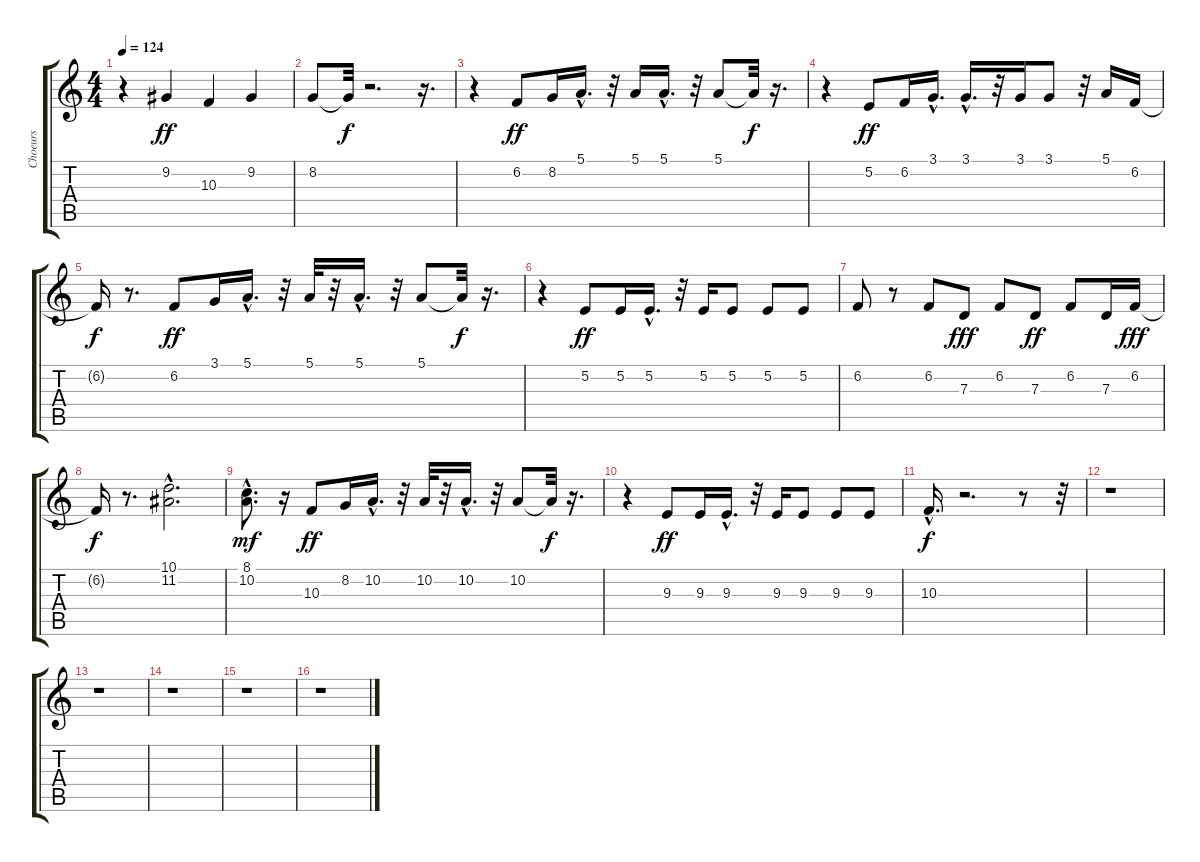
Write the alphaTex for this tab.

\track ("Choeurs" "Choeurs") {instrument choiraahs}
\staff {score tabs}
\tuning (E4 B3 G3 D3 A2 E2) {hide}
\ts (4 4)
\tempo 124
\clef g2
\ks c
r.4{dy f} 9.2.4{dy ff} 10.3.4 9.2.4 |
8.2.8 8.2{t}.32{dy f} r.2{d} r.16{d} |
r.4 6.2.8{dy ff} 8.2.16 5.1{hac}.16{d} r.32 5.1.16 5.1{hac}.16{d} r.32 5.1.8 5.1{t}.32{dy f} r.16{d} |
r.4 5.2.8{dy ff} 6.2.16 3.1{hac}.16{d} 3.1{hac}.16{d} r.32 3.1.16 3.1.8 r.32 5.1.16 6.2.16 |
6.2{t}.16{dy f} r.8{d} 6.2.8{dy ff} 3.1.16 5.1{hac}.16{d} r.32 5.1.32 r.32 5.1{hac}.16{d} r.32 5.1.8 5.1{t}.32{dy f} r.16{d} |
r.4 5.2.8{dy ff} 5.2.16 5.2{hac}.16{d} r.32 5.2.16 5.2.8 5.2.8 5.2.8 |
6.2.8 r.8 6.2.8 7.3.8{dy fff} 6.2.8 7.3.8{dy ff} 6.2.8 7.3.16 6.2.16{dy fff} |
6.2{t}.16{dy f} r.8{d} (10.1{hac} 11.2{hac}).2{d} |
(8.1{hac} 10.2{hac}).8{d dy mf} r.16 10.3.8{dy ff} 8.2.16 10.2{hac}.16{d} r.32 10.2.32 r.32 10.2{hac}.16{d} r.32 10.2.8 10.2{t}.32{dy f} r.16{d} |
r.4 9.3.8{dy ff} 9.3.16 9.3{hac}.16{d} r.32 9.3.16 9.3.8 9.3.8 9.3.8 |
10.3{hac}.16{d dy f} r.2{d} r.8 r.32 |
r.1 |
r.1 |
r.1 |
r.1 |
r.1
